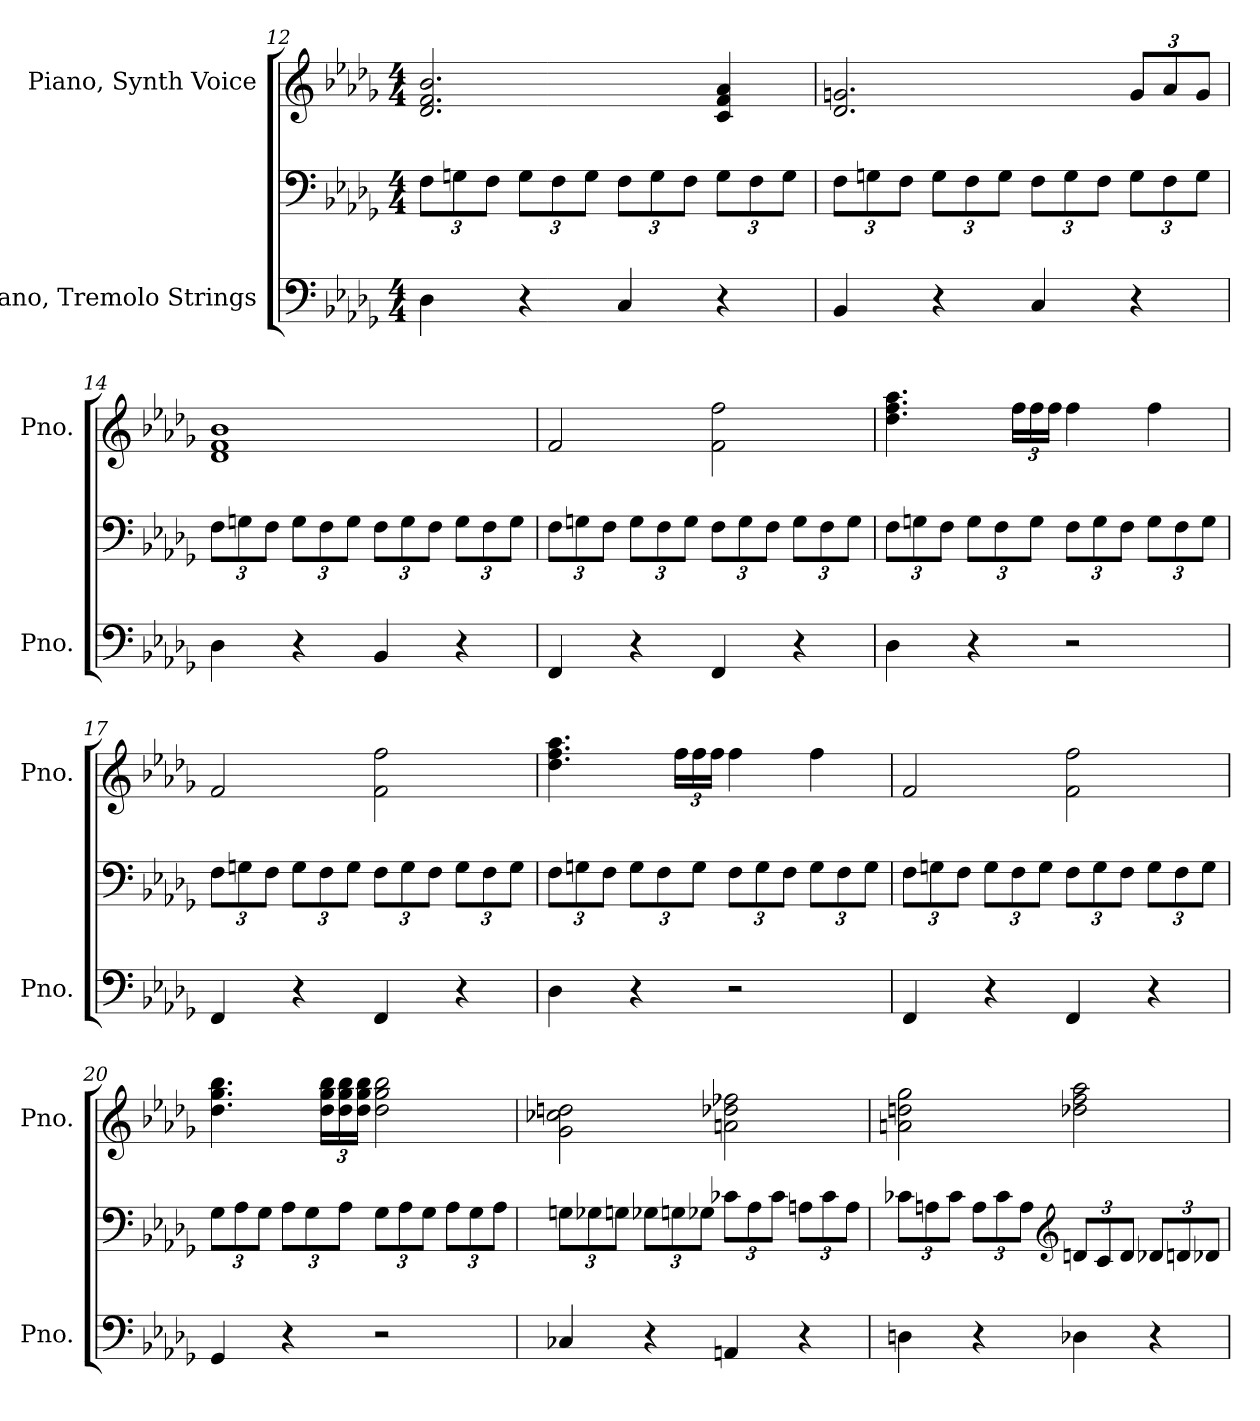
**kern	**kern	**kern
*part2	*part2	*part1
*staff3	*staff2	*staff1
*I"Piano, Tremolo Strings	*	*I"Piano, Synth Voice
*I'Pno.	*	*I'Pno.
*clefF4	*clefF4	*clefG2
*k[b-e-a-d-g-]	*k[b-e-a-d-g-]	*k[b-e-a-d-g-]
*M4/4	*M4/4	*M4/4
*	*Xbrackettup	*
=12	=12	=12
4D-\	12F\L	2.d-/ 2.f/ 2.b-/
.	12Gn\	.
.	12F\J	.
4r	12G\L	.
.	12F\	.
.	12G\J	.
4C/	12F\L	.
.	12G\	.
.	12F\J	.
4r	12G\L	4c/ 4f/ 4a-/
.	12F\	.
.	12G\J	.
=13	=13	=13
4BB-/	12F\L	2.d-/ 2.gn/
.	12Gn\	.
.	12F\J	.
4r	12G\L	.
.	12F\	.
.	12G\J	.
4C/	12F\L	.
.	12G\	.
.	12F\J	.
*	*	*Xbrackettup
4r	12G\L	12g/L
.	12F\	12a-/
.	12G\J	12g/J
!!LO:LB:g=z
=14	=14	=14
4D-\	12F\L	1d- 1f 1b-
.	12Gn\	.
.	12F\J	.
4r	12G\L	.
.	12F\	.
.	12G\J	.
4BB-/	12F\L	.
.	12G\	.
.	12F\J	.
4r	12G\L	.
.	12F\	.
.	12G\J	.
=15	=15	=15
4FF/	12F\L	2f/
.	12Gn\	.
.	12F\J	.
4r	12G\L	.
.	12F\	.
.	12G\J	.
4FF/	12F\L	2f\ 2ff\
.	12G\	.
.	12F\J	.
4r	12G\L	.
.	12F\	.
.	12G\J	.
=16	=16	=16
4D-\	12F\L	4.dd-\ 4.ff\ 4.aa-\
.	12Gn\	.
.	12F\J	.
4r	12G\L	.
.	12F\	.
.	.	24ff\LL
.	12G\J	24ff\
.	.	24ff\JJ
2r	12F\L	4ff\
.	12G\	.
.	12F\J	.
.	12G\L	4ff\
.	12F\	.
.	12G\J	.
!!LO:LB:g=z
=17	=17	=17
4FF/	12F\L	2f/
.	12Gn\	.
.	12F\J	.
4r	12G\L	.
.	12F\	.
.	12G\J	.
4FF/	12F\L	2f\ 2ff\
.	12G\	.
.	12F\J	.
4r	12G\L	.
.	12F\	.
.	12G\J	.
=18	=18	=18
4D-\	12F\L	4.dd-\ 4.ff\ 4.aa-\
.	12Gn\	.
.	12F\J	.
4r	12G\L	.
.	12F\	.
.	.	24ff\LL
.	12G\J	24ff\
.	.	24ff\JJ
2r	12F\L	4ff\
.	12G\	.
.	12F\J	.
.	12G\L	4ff\
.	12F\	.
.	12G\J	.
=19	=19	=19
4FF/	12F\L	2f/
.	12Gn\	.
.	12F\J	.
4r	12G\L	.
.	12F\	.
.	12G\J	.
4FF/	12F\L	2f\ 2ff\
.	12G\	.
.	12F\J	.
4r	12G\L	.
.	12F\	.
.	12G\J	.
!!LO:LB:g=z
=20	=20	=20
4GG-/	12G-\L	4.dd-\ 4.gg-\ 4.bb-\
.	12A-\	.
.	12G-\J	.
4r	12A-\L	.
.	12G-\	.
.	.	24dd-\ 24gg-\ 24bb-\LL
.	12A-\J	24dd-\ 24gg-\ 24bb-\
.	.	24dd-\ 24gg-\ 24bb-\JJ
2r	12G-\L	2dd-\ 2gg-\ 2bb-\
.	12A-\	.
.	12G-\J	.
.	12A-\L	.
.	12G-\	.
.	12A-\J	.
=21	=21	=21
4C-X/	12Gn\L	2g-\ 2cc-X\ 2ddn\
.	12G-X\	.
.	12Gn\J	.
4r	12G-X\L	.
.	12Gn\	.
.	12G-X\J	.
4AAn/	12c-X\L	2an\ 2dd-X\ 2ff-X\
.	12A-\	.
.	12c-\J	.
4r	12An\L	.
.	12c-\	.
.	12A\J	.
!!LO:PB:g=z
=22	=22	=22
4Dn\	12c-X\L	2an\ 2ddn\ 2gg-\
.	12An\	.
.	12c-\J	.
4r	12A\L	.
.	12c-\	.
.	12A\J	.
*	*clefG2	*
4D-X\	12dn/L	2dd-X\ 2ff\ 2aa-\
.	12c-/	.
.	12d/J	.
4r	12d-X/L	.
.	12dn/	.
.	12d-X/J	.
=	=	=
*-	*-	*-
